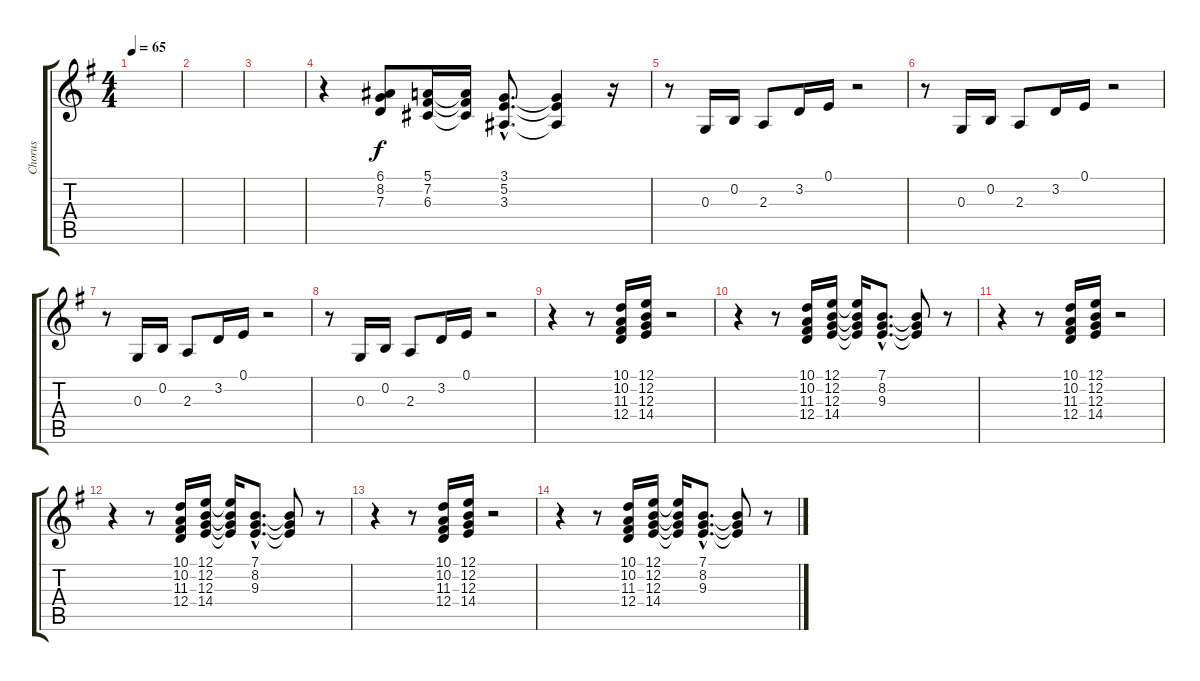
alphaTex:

\track ("Chorus" "Chorus") {instrument voiceoohs}
\staff {score tabs}
\tuning (E4 B3 G3 D3 A2 E2) {hide}
\ts (4 4)
\tempo 65
\clef g2
\ks g
|
|
|
r.4 (6.1 8.2 7.3).8 (5.1 7.2 6.3).16 (5.1{t} 7.2{t} 6.3{t}).16 (3.1{hac} 5.2{hac} 3.3{hac}).8{d} (3.1{t} 5.2{t} 3.3{t}).4 r.16 |
r.8 0.3.16 0.2.16 2.3.8 3.2.16 0.1.16 r.2 |
r.8 0.3.16 0.2.16 2.3.8 3.2.16 0.1.16 r.2 |
r.8 0.3.16 0.2.16 2.3.8 3.2.16 0.1.16 r.2 |
r.8 0.3.16 0.2.16 2.3.8 3.2.16 0.1.16 r.2 |
r.4 r.8 (10.1 10.2 11.3 12.4).16 (12.1 12.2 12.3 14.4).16 r.2 |
r.4 r.8 (10.1 10.2 11.3 12.4).16 (12.1 12.2 12.3 14.4).16 (12.1{t} 12.2{t} 12.3{t} 14.4{t}).16 (7.1{hac} 8.2{hac} 9.3{hac}).8{d} (7.1{t} 8.2{t} 9.3{t}).8 r.8 |
r.4 r.8 (10.1 10.2 11.3 12.4).16 (12.1 12.2 12.3 14.4).16 r.2 |
r.4 r.8 (10.1 10.2 11.3 12.4).16 (12.1 12.2 12.3 14.4).16 (12.1{t} 12.2{t} 12.3{t} 14.4{t}).16 (7.1{hac} 8.2{hac} 9.3{hac}).8{d} (7.1{t} 8.2{t} 9.3{t}).8 r.8 |
r.4 r.8 (10.1 10.2 11.3 12.4).16 (12.1 12.2 12.3 14.4).16 r.2 |
r.4 r.8 (10.1 10.2 11.3 12.4).16 (12.1 12.2 12.3 14.4).16 (12.1{t} 12.2{t} 12.3{t} 14.4{t}).16 (7.1{hac} 8.2{hac} 9.3{hac}).8{d} (7.1{t} 8.2{t} 9.3{t}).8 r.8
